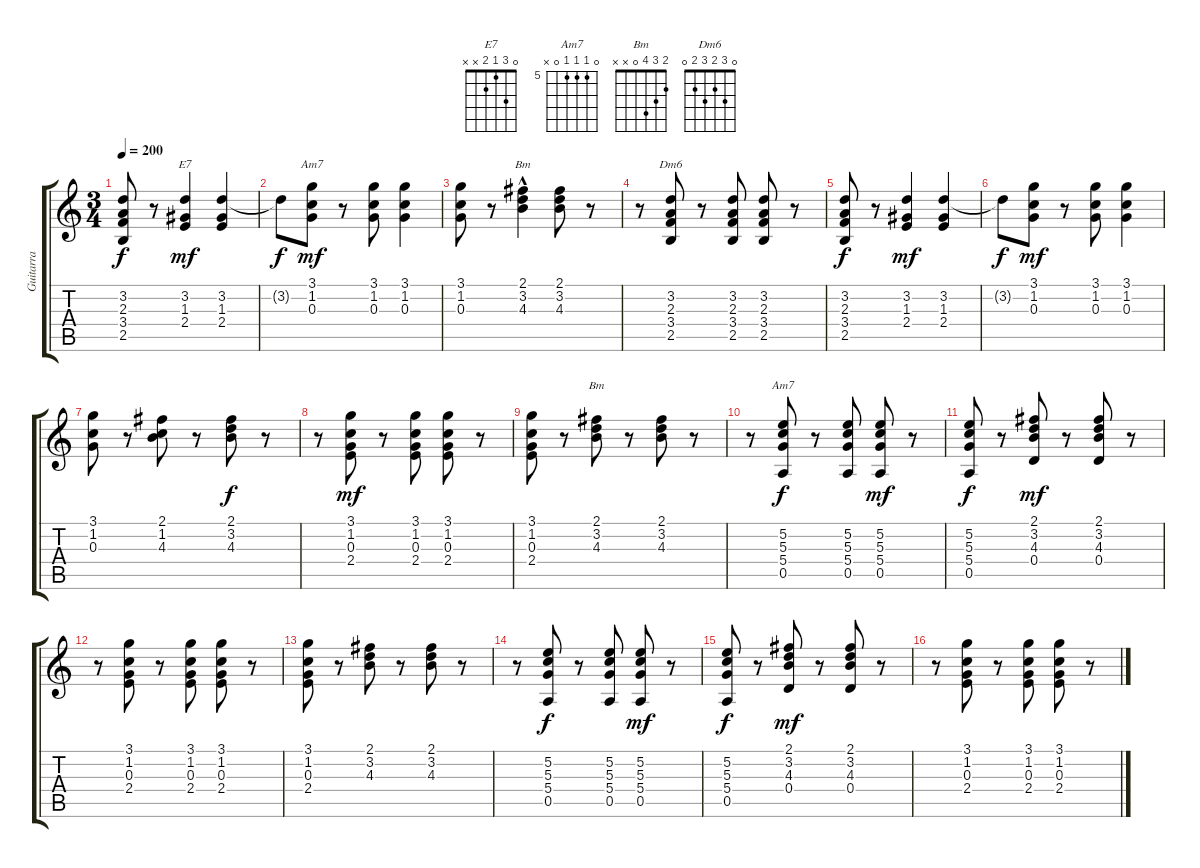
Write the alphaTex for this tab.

\track ("Guitarra" "Guitarra") {instrument acousticguitarnylon}
\staff {score tabs}
\tuning (E4 B3 G3 D3 A2 E2) {hide}
\chord ("E7" 0 3 1 2 x x)
\chord ("Am7" 3 1 0 2 0 x)
\chord ("Bm" 2 3 4 x x x)
\chord ("Dm6" 0 3 2 3 2 0)
\chord ("Bm" 2 3 4 0 x x)
\chord ("Am7" 0 5 5 5 0 x) {firstfret 5}
\ts (3 4)
\tempo 200
\clef g2
\ks c
(3.2 2.3 3.4 2.5).8{dy f} r.8 (3.2 1.3 2.4).4{ch "E7" dy mf} (3.2 1.3 2.4).4 |
3.2{t}.8{dy f} (3.1 1.2 0.3).8{ch "Am7" dy mf} r.8 (3.1 1.2 0.3).8 (3.1 1.2 0.3).4 |
(3.1 1.2 0.3).8 r.8 (2.1 3.2{hac} 4.3).4{ch "Bm"} (2.1 3.2 4.3).8 r.8 |
r.8 (3.2 2.3 3.4 2.5).8{ch "Dm6"} r.8 (3.2 2.3 3.4 2.5).8 (3.2 2.3 3.4 2.5).8 r.8 |
(3.2 2.3 3.4 2.5).8{dy f} r.8 (3.2 1.3 2.4).4{dy mf} (3.2 1.3 2.4).4 |
3.2{t}.8{dy f} (3.1 1.2 0.3).8{dy mf} r.8 (3.1 1.2 0.3).8 (3.1 1.2 0.3).4 |
(3.1 1.2 0.3).8 r.8 (2.1 1.2 4.3).8 r.8 (2.1 3.2 4.3).8{dy f} r.8 |
r.8 (3.1 1.2 0.3 2.4).8{dy mf} r.8 (3.1 1.2 0.3 2.4).8 (3.1 1.2 0.3 2.4).8 r.8 |
(3.1 1.2 0.3 2.4).8 r.8 (2.1 3.2 4.3).8{ch "Bm"} r.8 (2.1 3.2 4.3).8 r.8 |
r.8 (5.2 5.3 5.4 0.5).8{ch "Am7" dy f} r.8 (5.2 5.3 5.4 0.5).8 (5.2 5.3 5.4 0.5).8{dy mf} r.8 |
(5.2 5.3 5.4 0.5).8{dy f} r.8 (2.1 3.2 4.3 0.4).8{dy mf} r.8 (2.1 3.2 4.3 0.4).8 r.8 |
r.8 (3.1 1.2 0.3 2.4).8 r.8 (3.1 1.2 0.3 2.4).8 (3.1 1.2 0.3 2.4).8 r.8 |
(3.1 1.2 0.3 2.4).8 r.8 (2.1 3.2 4.3).8 r.8 (2.1 3.2 4.3).8 r.8 |
r.8 (5.2 5.3 5.4 0.5).8{dy f} r.8 (5.2 5.3 5.4 0.5).8 (5.2 5.3 5.4 0.5).8{dy mf} r.8 |
(5.2 5.3 5.4 0.5).8{dy f} r.8 (2.1 3.2 4.3 0.4).8{dy mf} r.8 (2.1 3.2 4.3 0.4).8 r.8 |
r.8 (3.1 1.2 0.3 2.4).8 r.8 (3.1 1.2 0.3 2.4).8 (3.1 1.2 0.3 2.4).8 r.8
